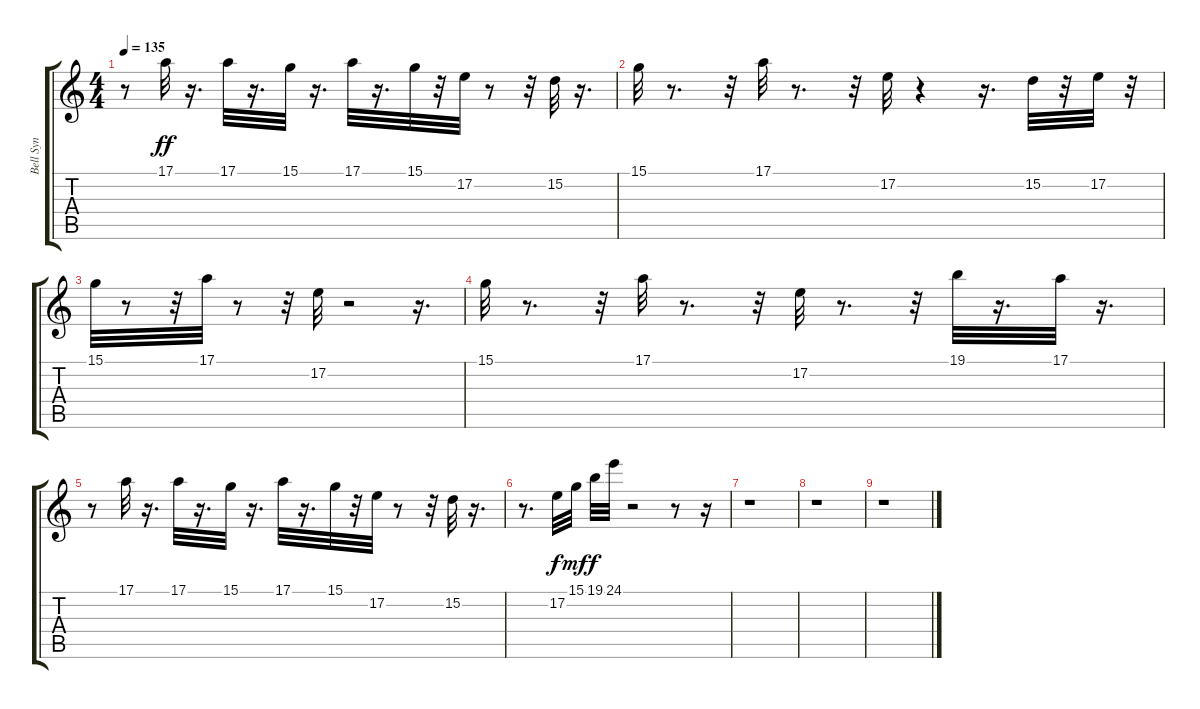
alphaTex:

\track ("Bell Syn                            " "Bell Syn  ") {instrument fx5brightness}
\staff {score tabs}
\tuning (E4 B3 G3 D3 A2 E2) {hide}
\ts (4 4)
\tempo 135
\clef g2
\ks c
r.8{dy ff} 17.1.32 r.16{d} 17.1.32 r.16{d} 15.1.32 r.16{d} 17.1.32 r.16{d} 15.1.32 r.32 17.2.32 r.8 r.32 15.2.32 r.16{d} |
15.1.32 r.8{d} r.32 17.1.32 r.8{d} r.32 17.2.32 r.4 r.16{d} 15.2.32 r.32 17.2.32 r.32 |
15.1.32 r.8 r.32 17.1.32 r.8 r.32 17.2.32 r.2 r.16{d} |
15.1.32 r.8{d} r.32 17.1.32 r.8{d} r.32 17.2.32 r.8{d} r.32 19.1.32 r.16{d} 17.1.32 r.16{d} |
r.8 17.1.32 r.16{d} 17.1.32 r.16{d} 15.1.32 r.16{d} 17.1.32 r.16{d} 15.1.32 r.32 17.2.32 r.8 r.32 15.2.32 r.16{d} |
r.8{d} 17.2.32{dy f} 15.1.32{dy mf} 19.1.32{dy f} 24.1.32 r.2 r.8 r.16 |
r.1 |
r.1 |
r.1
